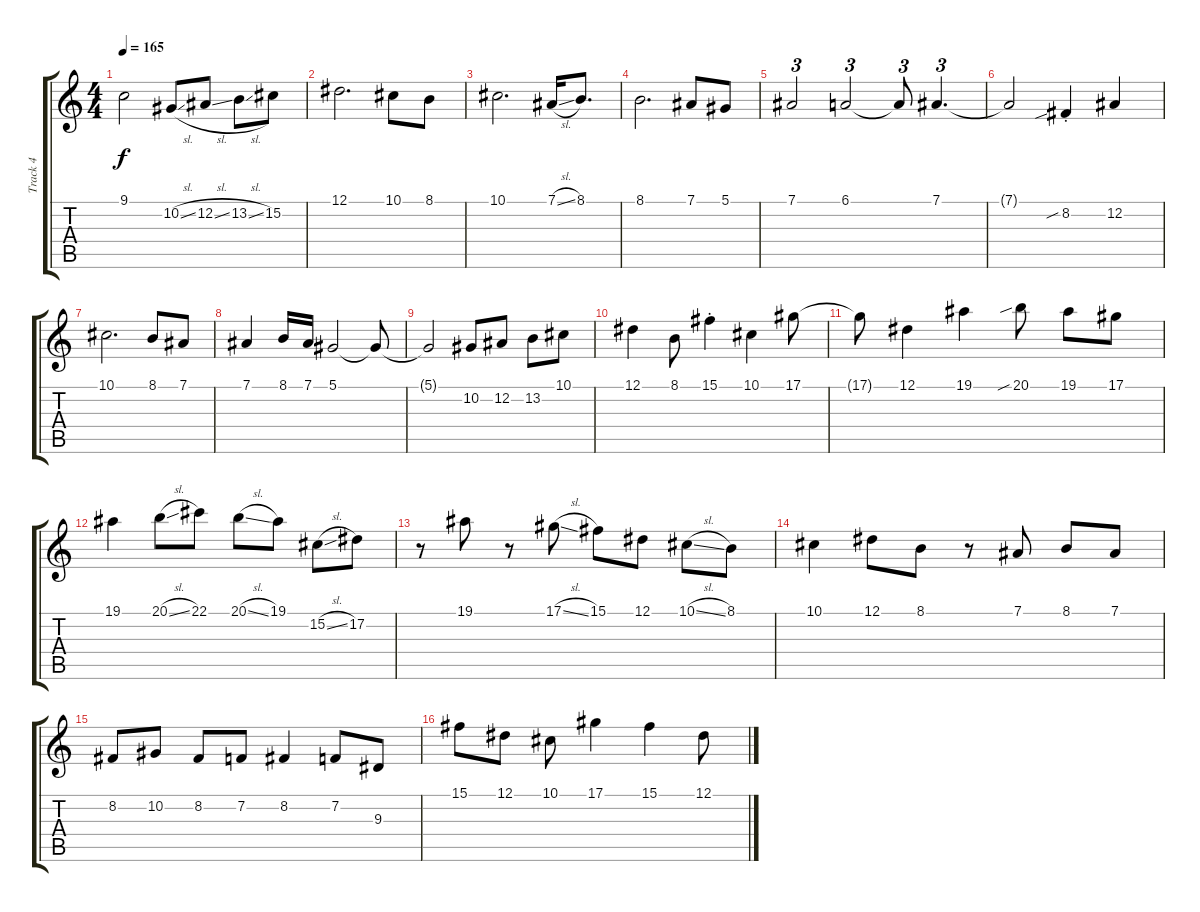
\track ("Track 4" "Track 4") {instrument electricpiano1}
\staff {score tabs}
\tuning (Eb4 Bb3 Gb3 Db3 Ab2 Eb2) {hide}
\ts (4 4)
\tempo 165
\clef g2
\ks c
9.1.2{dy f} 10.2{sl}.8 12.2{sl}.8 13.2{sl}.8 15.2.8 |
12.1.2{d} 10.1.8 8.1.8 |
10.1.2{d} 7.1{sl}.16 8.1.8{d} |
8.1.2{d} 7.1.8 5.1.8 |
7.1.2{tu (3 2)} 6.1.2{tu (3 2)} 6.1{t}.8{tu (3 2)} 7.1.4{d tu (3 2)} |
7.1{t}.2 8.2{sib st}.4 12.2.4 |
10.1.2{d} 8.1.8 7.1.8 |
7.1.4 8.1.16 7.1.16 5.1.2 5.1{t}.8 |
5.1{t}.2 10.2.8 12.2.8 13.2.8 10.1.8 |
12.1.4 8.1.8 15.1{st}.4 10.1.4 17.1.8 |
17.1{t}.8 12.1.4 19.1.4 20.1{sib}.8 19.1.8 17.1.8 |
19.1.4 20.1{sl}.8 22.1.8 20.1{sl}.8 19.1.8 15.2{sl}.8 17.2.8 |
r.8 19.1.8 r.8 17.1{sl}.8 15.1.8 12.1.8 10.1{sl}.8 8.1.8 |
10.1.4 12.1.8 8.1.8 r.8 7.1.8 8.1.8 7.1.8 |
8.2.8 10.2.8 8.2.8 7.2.8 8.2.4 7.2.8 9.3.8 |
15.1.8 12.1.8 10.1.8 17.1.4 15.1.4 12.1.8
